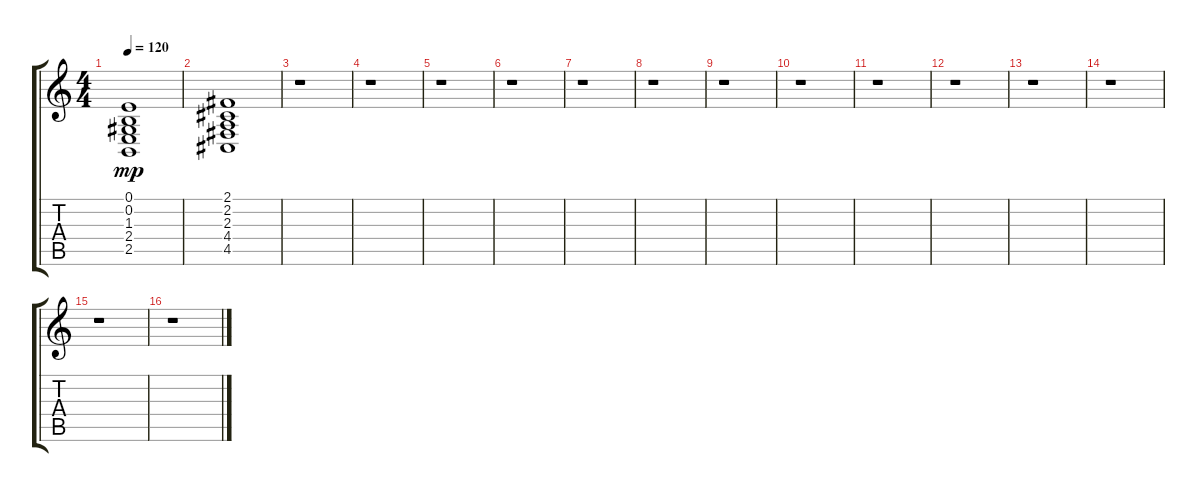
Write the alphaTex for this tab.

\track "" {instrument stringensemble1}
\staff {score tabs}
\tuning (E4 B3 G3 D3 A2 E2) {hide}
\ts (4 4)
\tempo 120
\clef g2
\ks c
(0.1 0.2 1.3 2.4 2.5).1{dy mp} |
(2.1 2.2 2.3 4.4 4.5).1 |
r.1 |
r.1 |
r.1 |
r.1 |
r.1 |
r.1 |
r.1 |
r.1 |
r.1 |
r.1 |
r.1 |
r.1 |
r.1 |
r.1
